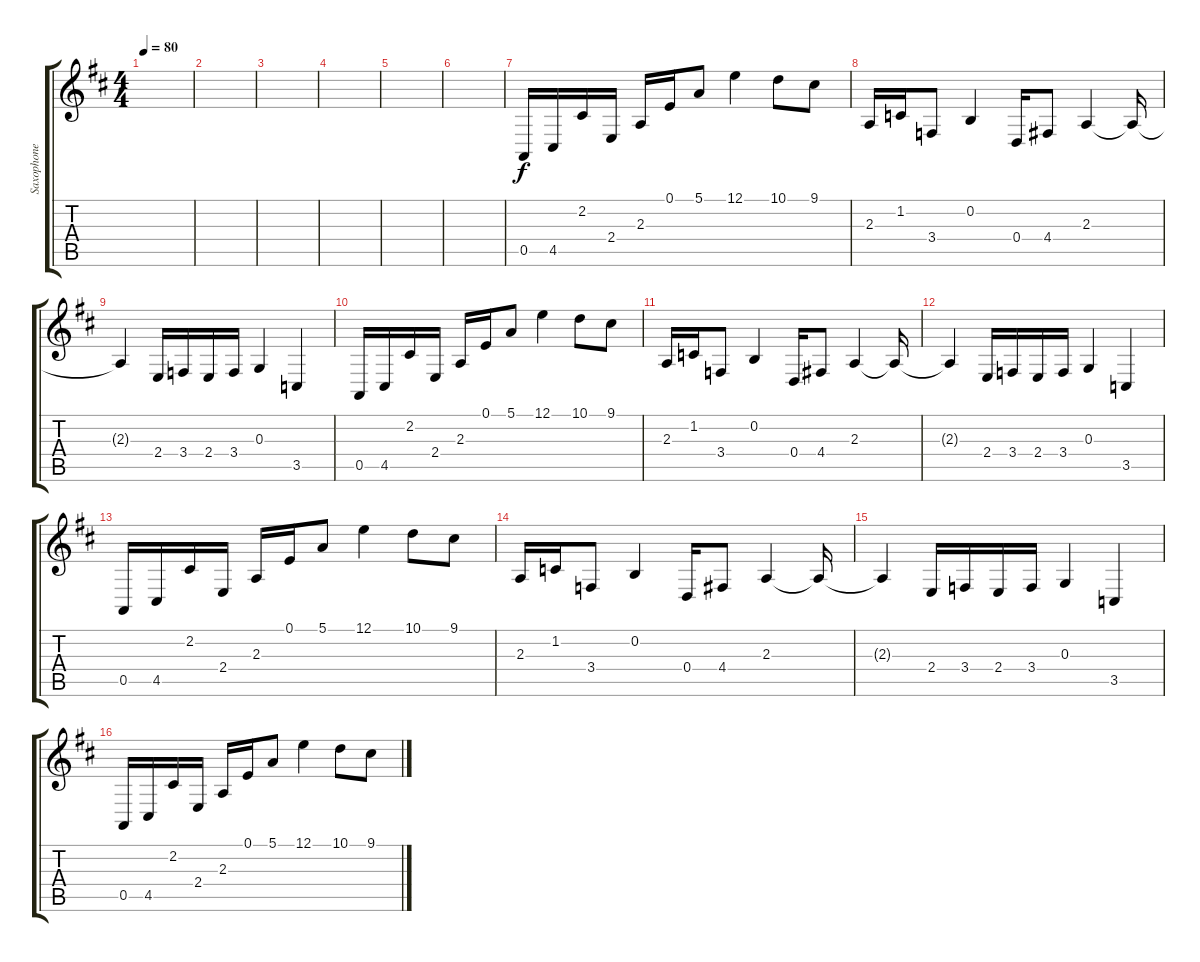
\track ("Saxophone" "Saxophone") {instrument tenorsax}
\staff {score tabs}
\tuning (E4 B3 G3 D3 A2 E2) {hide}
\ts (4 4)
\tempo 80
\clef g2
\ks d
|
|
|
|
|
|
0.5.16 4.5.16 2.2.16 2.4.16 2.3.16 0.1.16 5.1.8 12.1.4 10.1.8 9.1.8 |
2.3.16 1.2.16 3.4.8 0.2.4 0.4.16 4.4.8 2.3.4 2.3{t}.16 |
2.3{t}.4 2.4.16 3.4.16 2.4.16 3.4.16 0.3.4 3.5.4 |
0.5.16 4.5.16 2.2.16 2.4.16 2.3.16 0.1.16 5.1.8 12.1.4 10.1.8 9.1.8 |
2.3.16 1.2.16 3.4.8 0.2.4 0.4.16 4.4.8 2.3.4 2.3{t}.16 |
2.3{t}.4 2.4.16 3.4.16 2.4.16 3.4.16 0.3.4 3.5.4 |
0.5.16 4.5.16 2.2.16 2.4.16 2.3.16 0.1.16 5.1.8 12.1.4 10.1.8 9.1.8 |
2.3.16 1.2.16 3.4.8 0.2.4 0.4.16 4.4.8 2.3.4 2.3{t}.16 |
2.3{t}.4 2.4.16 3.4.16 2.4.16 3.4.16 0.3.4 3.5.4 |
0.5.16 4.5.16 2.2.16 2.4.16 2.3.16 0.1.16 5.1.8 12.1.4 10.1.8 9.1.8
